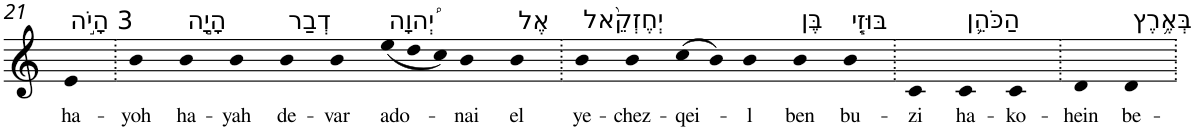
**kern	**text
*part1	*part1
*staff1	*staff1
*I"Piano	*
*I'Pno	*
!!LO:PB:g=z
*clefG2	*
*k[]	*
=21	=21
!LO:TX:a:t=3 הָיֹ֣ה	!
!	!LO:LY:b
4e	ha-
=22.	=22.
!	!LO:LY:b
4b	-yoh
!LO:TX:a:t=הָיָ֣ה	!
!	!LO:LY:b
4b	ha-
!	!LO:LY:b
4b	-yah
!LO:TX:a:t=דְבַר	!
!	!LO:LY:b
4b	de-
!	!LO:LY:b
4b	-var
*Xtuplet	*
!LO:TX:a:t=יְ֠הוָה	!
!	!LO:LY:b
(<12ee	ado-
12dd	.
12cc)	.
!	!LO:LY:b
4b	-nai
!LO:TX:a:t=אֶל	!
!	!LO:LY:b
4b	el
=23.	=23.
!LO:TX:a:t=יְחֶזְקֵ֨אל	!
!	!LO:LY:b
4b	ye-
!	!LO:LY:b
4b	-chez-
!	!LO:LY:b
(>8cc	-qei-
8b)	.
!	!LO:LY:b
4b	-l
!LO:TX:a:t=בֶּן	!
!	!LO:LY:b
4b	ben
!LO:TX:a:t=בּוּזִ֧י	!
!	!LO:LY:b
4b	bu-
=24.	=24.
!	!LO:LY:b
4c	-zi
!LO:TX:a:t=הַכֹּהֵ֛ן	!
!	!LO:LY:b
4c	ha-
!	!LO:LY:b
4c	-ko-
=25.	=25.
!	!LO:LY:b
4d	-hein
!LO:TX:a:t=בְּאֶ֥רֶץ	!
!	!LO:LY:b
4d	be-
=.	=.
*-	*-
